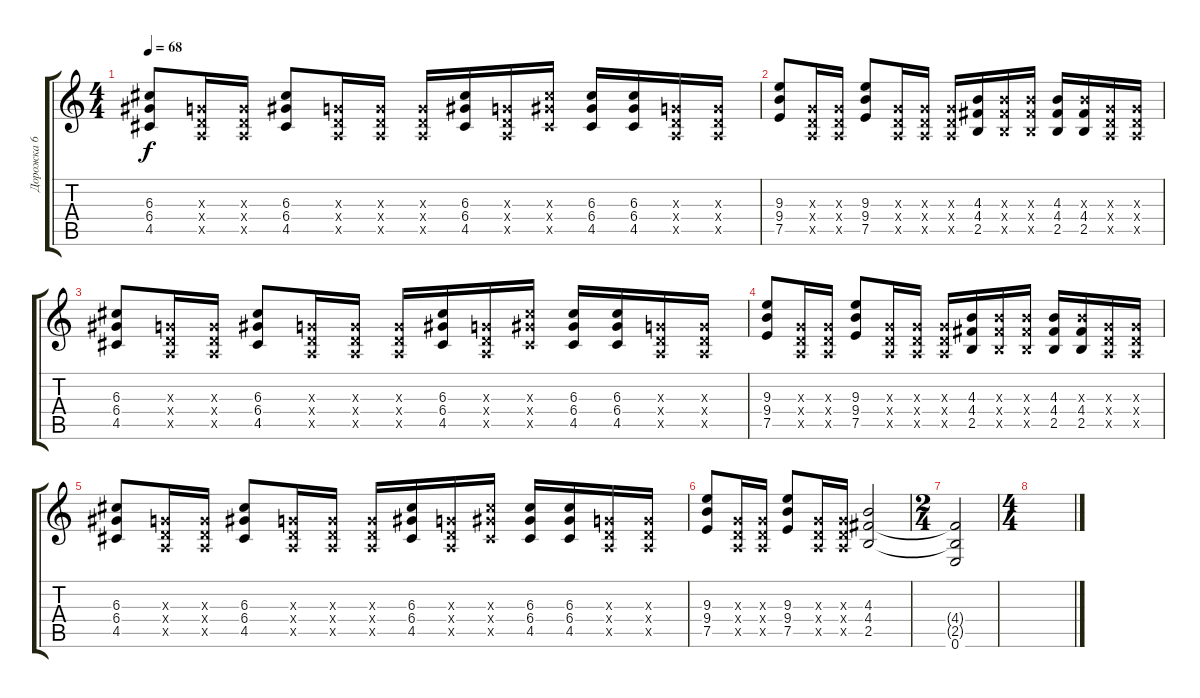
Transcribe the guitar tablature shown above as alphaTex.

\track ("Дорожка 6" "Дорожка 6") {instrument distortionguitar}
\staff {score tabs}
\tuning (E4 B3 G3 D3 A2 E2) {hide}
\ts (4 4)
\tempo 68
\clef g2
\ks c
(6.3 6.4 4.5).8{dy f} (0.3{x} 0.4{x} 0.5{x}).16 (0.3{x} 0.4{x} 0.5{x}).16 (6.3 6.4 4.5).8 (0.3{x} 0.4{x} 0.5{x}).16 (0.3{x} 0.4{x} 0.5{x}).16 (0.3{x} 0.4{x} 0.5{x}).16 (6.3 6.4 4.5).16 (0.3{x} 0.4{x} 0.5{x}).16 (6.3{x} 6.4{x} 4.5{x}).16 (6.3 6.4 4.5).16 (6.3 6.4 4.5).16 (0.3{x} 0.4{x} 0.5{x}).16 (0.3{x} 0.4{x} 0.5{x}).16 |
(9.3 9.4 7.5).8 (0.3{x} 0.4{x} 0.5{x}).16 (0.3{x} 0.4{x} 0.5{x}).16 (9.3 9.4 7.5).8 (0.3{x} 0.4{x} 0.5{x}).16 (0.3{x} 0.4{x} 0.5{x}).16 (0.3{x} 0.4{x} 0.5{x}).16 (4.3 4.4 2.5).16 (4.3{x} 4.4{x} 2.5{x}).16 (4.3{x} 4.4{x} 2.5{x}).16 (4.3 4.4 2.5).16 (4.3{x} 4.4 2.5).16 (0.3{x} 0.4{x} 0.5{x}).16 (0.3{x} 0.4{x} 0.5{x}).16 |
(6.3 6.4 4.5).8 (0.3{x} 0.4{x} 0.5{x}).16 (0.3{x} 0.4{x} 0.5{x}).16 (6.3 6.4 4.5).8 (0.3{x} 0.4{x} 0.5{x}).16 (0.3{x} 0.4{x} 0.5{x}).16 (0.3{x} 0.4{x} 0.5{x}).16 (6.3 6.4 4.5).16 (0.3{x} 0.4{x} 0.5{x}).16 (6.3{x} 6.4{x} 4.5{x}).16 (6.3 6.4 4.5).16 (6.3 6.4 4.5).16 (0.3{x} 0.4{x} 0.5{x}).16 (0.3{x} 0.4{x} 0.5{x}).16 |
(9.3 9.4 7.5).8 (0.3{x} 0.4{x} 0.5{x}).16 (0.3{x} 0.4{x} 0.5{x}).16 (9.3 9.4 7.5).8 (0.3{x} 0.4{x} 0.5{x}).16 (0.3{x} 0.4{x} 0.5{x}).16 (0.3{x} 0.4{x} 0.5{x}).16 (4.3 4.4 2.5).16 (4.3{x} 4.4{x} 2.5{x}).16 (4.3{x} 4.4{x} 2.5{x}).16 (4.3 4.4 2.5).16 (4.3{x} 4.4 2.5).16 (0.3{x} 0.4{x} 0.5{x}).16 (0.3{x} 0.4{x} 0.5{x}).16 |
(6.3 6.4 4.5).8 (0.3{x} 0.4{x} 0.5{x}).16 (0.3{x} 0.4{x} 0.5{x}).16 (6.3 6.4 4.5).8 (0.3{x} 0.4{x} 0.5{x}).16 (0.3{x} 0.4{x} 0.5{x}).16 (0.3{x} 0.4{x} 0.5{x}).16 (6.3 6.4 4.5).16 (0.3{x} 0.4{x} 0.5{x}).16 (6.3{x} 6.4{x} 4.5{x}).16 (6.3 6.4 4.5).16 (6.3 6.4 4.5).16 (0.3{x} 0.4{x} 0.5{x}).16 (0.3{x} 0.4{x} 0.5{x}).16 |
(9.3 9.4 7.5).8 (0.3{x} 0.4{x} 0.5{x}).16 (0.3{x} 0.4{x} 0.5{x}).16 (9.3 9.4 7.5).8 (0.3{x} 0.4{x} 0.5{x}).16 (0.3{x} 0.4{x} 0.5{x}).16 (4.3 4.4 2.5).2 |
\ts (2 4)
(4.4{t} 2.5{t} 0.6).2 |
\ts (4 4)
